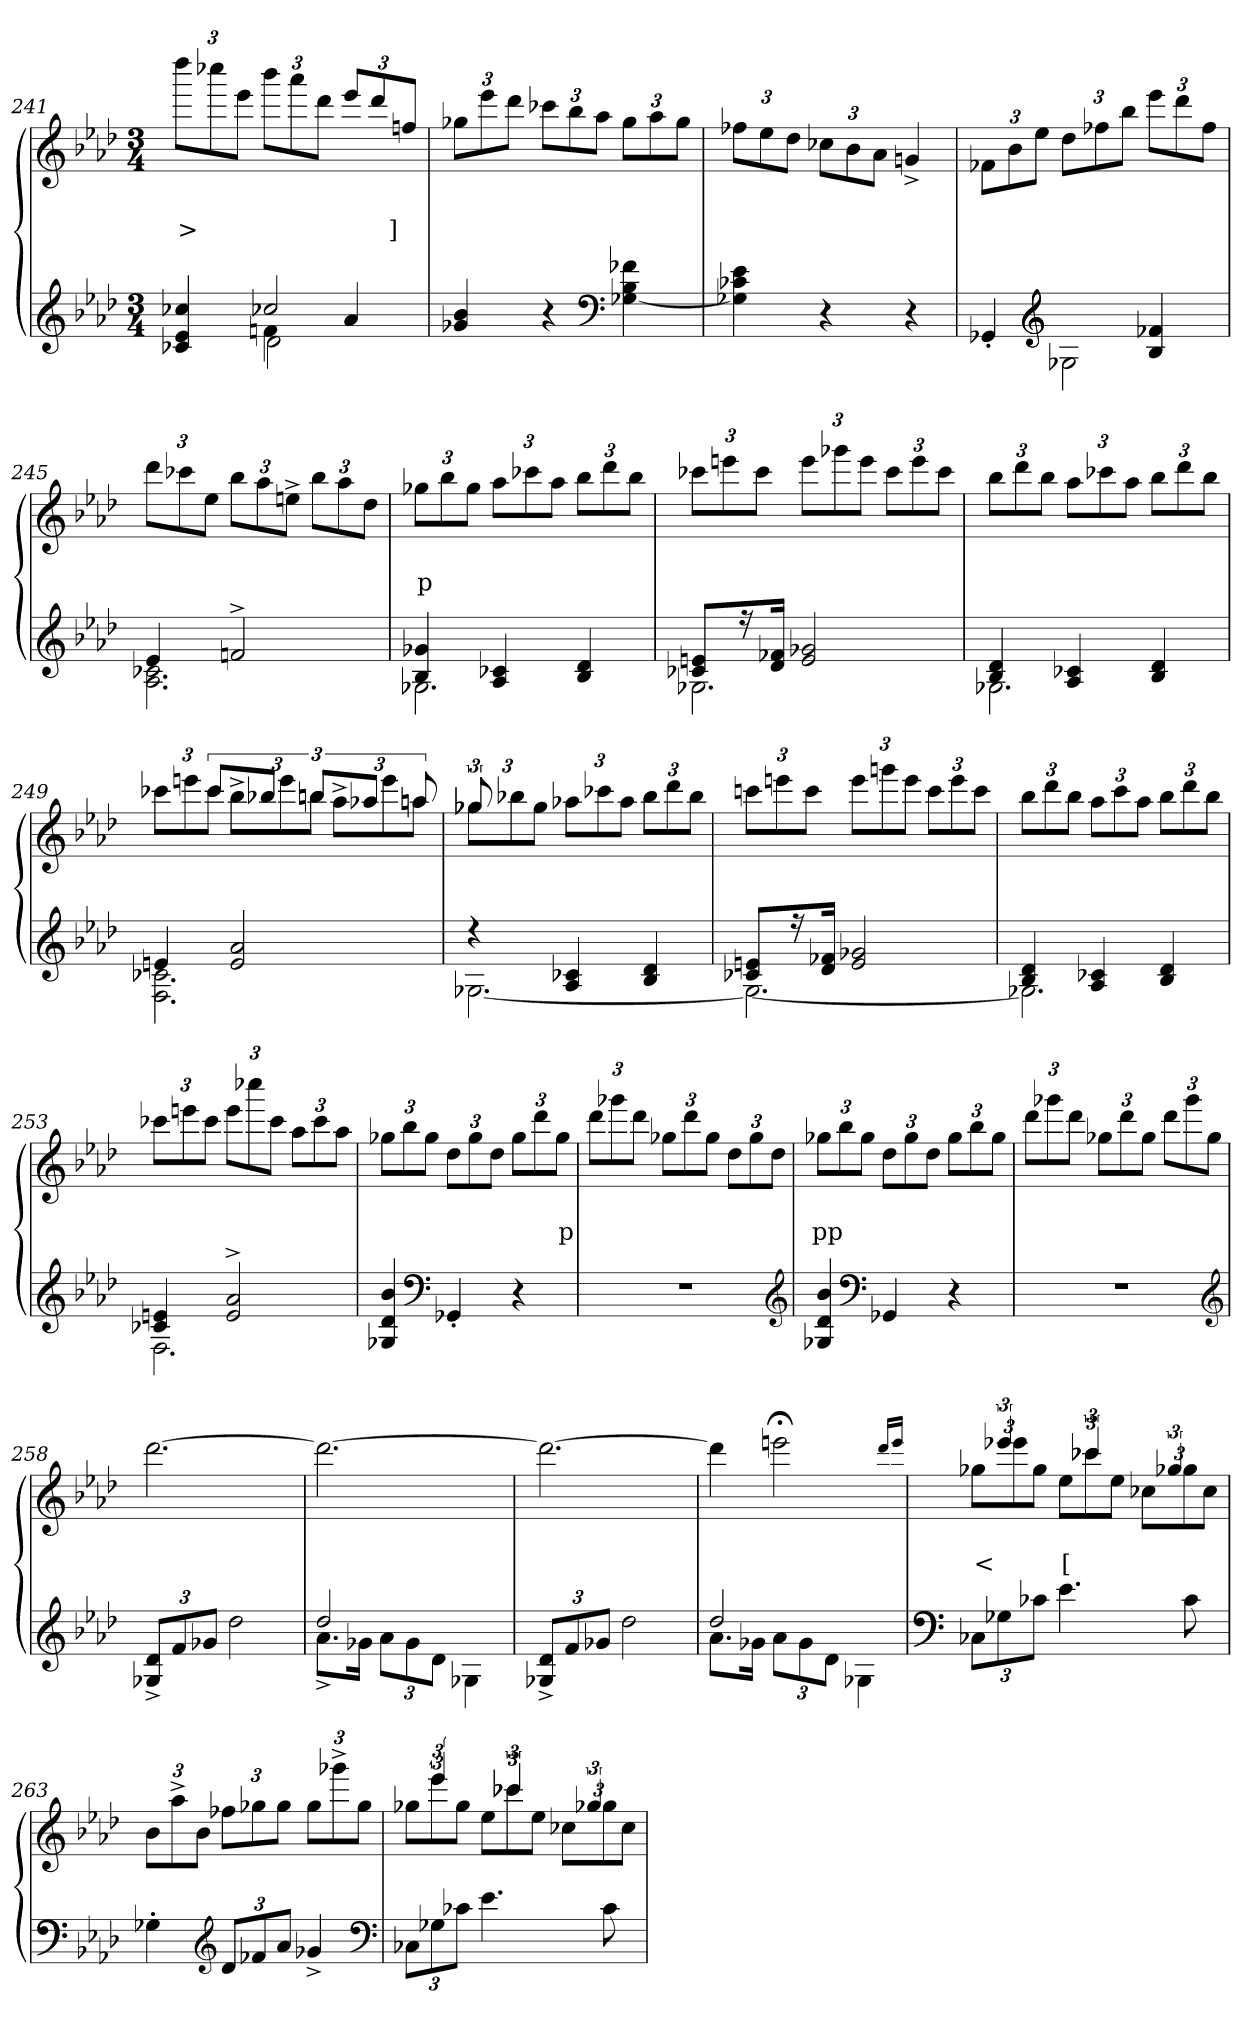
**kern	**kern	**text	**text
*part2	*part1	*part1	*part1
*staff2	*staff1	*staff1	*staff1
*clefG2	*clefG2	*	*
*k[b-e-a-d-]	*k[b-e-a-d-]	*	*
*M3/4	*M3/4	*	*
=241	=241	=241	=241
*^	*	*	*
*	*^	*	*	*
4ryy	4cc- 4e- 4c-/	4ryy	12dddd-L	.	>
.	.	.	12cccc-X	.	.
.	.	.	12eee-J	.	.
2cc-X	4fn	2d-\	12bbb-L	.	.
.	.	.	12aaa-	.	.
.	.	.	12ddd-J	.	.
.	4a-/	.	12eee-/L	.	.
.	.	.	12ddd-	.	.
.	.	.	12ffnJ	.	]
*v	*v	*v	*	*	*
=242	=242	=242	=242
4b- 4g-X	12gg-XL	.	.
.	12eee-	.	.
.	12ddd-J	.	.
4r	12ccc-XL	.	.
.	12bb-	.	.
.	12aa-J	.	.
*clefF4	*	*	*
4f-X 4B- [4G-	12gg-L	.	.
.	12aa-	.	.
.	12gg-J	.	.
=243	=243	=243	=243
4e- 4c-X 4G-X]	12ff-XL	.	.
.	12ee-	.	.
.	12dd-J	.	.
4r	12cc-XL	.	.
.	12b-	.	.
.	12a-J	.	.
4r	4gn^>	.	.
=244	=244	=244	=244
*^	*	*	*
4GG-X'>	4ryy	12f-XL	.	.
.	.	12b-	.	.
.	.	12ee-J	.	.
*clefG2	*	*	*	*
4ryy	2G-	12dd-L	.	.
.	.	12ff-	.	.
.	.	12bb-J	.	.
4f-X 4B-	.	12eee-L	.	.
.	.	12ddd-	.	.
.	.	12ff-J	.	.
=245	=245	=245	=245	=245
4e-	2.c-X 2.A-	12ddd-L	.	.
.	.	12ccc-X	.	.
.	.	12ee-J	.	.
2fn^>	.	12bb-L	.	.
.	.	12aa-	.	.
.	.	12een^>J	.	.
.	.	12bb-L	.	.
.	.	12aa-	.	.
.	.	12dd-J	.	.
=246	=246	=246	=246	=246
4g-X 4B-	2.G-	12gg-XL	.	p
.	.	12bb-	.	.
.	.	12gg-J	.	.
4c-X 4A-	.	12aa-L	.	.
.	.	12ccc-X	.	.
.	.	12aa-J	.	.
4d- 4B-	.	12bb-L	.	.
.	.	12ddd-	.	.
.	.	12bb-J	.	.
=247	=247	=247	=247	=247
8en 8c-XL	2.G-	12ccc-XL	.	.
.	.	12eeen	.	.
16r	.	.	.	.
.	.	12ccc-J	.	.
16f-X 16d-Jk	.	.	.	.
2g-X 2e	.	12eeeL	.	.
.	.	12ggg-X	.	.
.	.	12eeeJ	.	.
.	.	12ccc-L	.	.
.	.	12eee	.	.
.	.	12ccc-J	.	.
=248	=248	=248	=248	=248
4d- 4B-	2.G-X	12bb-L	.	.
.	.	12ddd-	.	.
.	.	12bb-J	.	.
4c-X 4A-	.	12aa-\L	.	.
.	.	12ccc-X	.	.
.	.	12aa-J	.	.
4d- 4B-	.	12bb-L	.	.
.	.	12ddd-	.	.
.	.	12bb-J	.	.
=249	=249	=249	=249	=249
*	*	*^	*	*
4en	2.c-X 2.F	12ccc-X\L	6ryy	.	.
.	.	12eeen	.	.	.
.	.	12ccc-J	12ccc-/L	.	.
2a- 2e	.	12bb-^>L	12bb-X/J	.	.
.	.	12eee\	12ryy	.	.
.	.	12bbn\J	12bbn/L	.	.
.	.	12aa-^>\L	12aa-X/J	.	.
.	.	12eee	12ryy	.	.
.	.	12aanJ	12aan/	.	.
=250	=250	=250	=250	=250	=250
4r	[2.G-X	12gg-X\L	12gg-/	.	.
.	.	12bb-X	3%2ryy	.	.
.	.	12gg-J	.	.	.
4c-X 4A-	.	12aa-X\L	.	.	.
.	.	12ccc-X	.	.	.
.	.	12aa-J	.	.	.
4d- 4B-	.	12bb-\L	.	.	.
.	.	12ddd-	.	.	.
.	.	12bb-J	.	.	.
*	*	*v	*v	*	*
=251	=251	=251	=251	=251
8en 8c-XL	2.G-_	12cccnL	.	.
.	.	12eeen	.	.
16r	.	.	.	.
.	.	12cccJ	.	.
16f-X 16d-Jk	.	.	.	.
2g-X 2e	.	12eeeL	.	.
.	.	12gggn	.	.
.	.	12eeeJ	.	.
.	.	12cccL	.	.
.	.	12eee	.	.
.	.	12cccJ	.	.
=252	=252	=252	=252	=252
4d- 4B-	2.G-X]	12bb-L	.	.
.	.	12ddd-	.	.
.	.	12bb-J	.	.
4c-X 4A-	.	12aa-\L	.	.
.	.	12ccc	.	.
.	.	12aa-J	.	.
4d- 4B-	.	12bb-L	.	.
.	.	12ddd-	.	.
.	.	12bb-J	.	.
=253	=253	=253	=253	=253
4en 4c-X	2.F	12ccc-X\L	.	.
.	.	12eeen	.	.
.	.	12ccc-J	.	.
2a-^> 2e^>	.	12eee\L	.	.
.	.	12cccc-	.	.
.	.	12ccc-J	.	.
.	.	12aa-L	.	.
.	.	12ccc-	.	.
.	.	12aa-J	.	.
*v	*v	*	*	*
=254	=254	=254	=254
4b- 4d- 4G-X	12gg-XL	.	.
.	12bb-	.	.
.	12gg-J	.	.
*clefF4	*	*	*
4GG-'>	12dd-L	.	.
.	12gg-	.	.
.	12dd-J	.	.
4r	12gg-L	.	.
.	12ddd-	.	.
.	12gg-J	.	p
=255	=255	=255	=255
2.r	12ddd-L	.	.
.	12ggg-X	.	.
.	12ddd-J	.	.
.	12gg-L	.	.
.	12ddd-	.	.
.	12gg-J	.	.
.	12dd-L	.	.
.	12gg-	.	.
.	12dd-J	.	.
*clefG2	*	*	*
=256	=256	=256	=256
4b- 4d- 4G-X	12gg-XL	.	pp
.	12bb-	.	.
.	12gg-J	.	.
*clefF4	*	*	*
4GG-	12dd-L	.	.
.	12gg-	.	.
.	12dd-J	.	.
4r	12gg-L	.	.
.	12bb-	.	.
.	12gg-J	.	.
=257	=257	=257	=257
2.r	12ddd-L	.	.
.	12ggg-X	.	.
.	12ddd-J	.	.
.	12gg-L	.	.
.	12ddd-	.	.
.	12gg-J	.	.
.	12ddd-L	.	.
.	12ggg-	.	.
.	12gg-J	.	.
*clefG2	*	*	*
=258	=258	=258	=258
12d-^> 12G-X^>L	[2.ddd-	.	.
12f	.	.	.
12g-J	.	.	.
2dd-	.	.	.
=259	=259	=259	=259
*^	*	*	*
2dd-	8.a-^>L	2.ddd-_	.	.
.	16g-XJk	.	.	.
.	12a-L	.	.	.
.	12g-	.	.	.
.	12d-J	.	.	.
4ryy	4G-\	.	.	.
*v	*v	*	*	*
=260	=260	=260	=260
12d-^> 12G-X^>L	2.ddd-_	.	.
12f	.	.	.
12g-J	.	.	.
2dd-\	.	.	.
=261	=261	=261	=261
*^	*	*	*
2dd-	8.a-L	4ddd-]	.	.
.	16g-XJk	.	.	.
.	12a-L	2eeen;<	.	.
.	12g-	.	.	.
.	12d-J	.	.	.
4ryy	4G-\	.	.	.
*v	*v	*	*	*
.	16qqddd-/LL	.	.
.	16qqeee/JJ	.	.
=262	=262	=262	=262
*clefF4	*	*	*
*	*^	*	*
12C-XL	12ryy	12gg-L	.	<
12G-X	6eee-X	12eee-	.	.
12c-J	.	12gg-J	.	.
4.e-	12ryy	12ee-L	.	[
.	6ccc-X	12ccc-	.	.
.	.	12ee-J	.	.
.	12ryy	12cc-L	.	.
.	6gg-X	12gg-	.	.
8c-	.	.	.	.
.	.	12cc-J	.	.
*	*v	*v	*	*
=263	=263	=263	=263
4G-X'>	12b-L	.	.
.	12aa-^>	.	.
.	12b-J	.	.
*clefG2	*	*	*
12d-L	12ff-XL	.	.
12f-X	12gg-X	.	.
12a-J	12gg-J	.	.
4g-^>	12gg-L	.	.
.	12ggg-^>	.	.
.	12gg-J	.	.
*clefF4	*	*	*
=264	=264	=264	=264
*	*^	*	*
12C-XL	12ryy	12gg-L	.	.
12G-X	6eee-	12eee-	.	.
12c-J	.	12gg-J	.	.
4.e-	12ryy	12ee-L	.	.
.	6ccc-X	12ccc-	.	.
.	.	12ee-J	.	.
.	12ryy	12cc-L	.	.
.	6gg-X	12gg-	.	.
8c-	.	.	.	.
.	.	12cc-J	.	.
*	*v	*v	*	*
=	=	=	=
*-	*-	*-	*-
